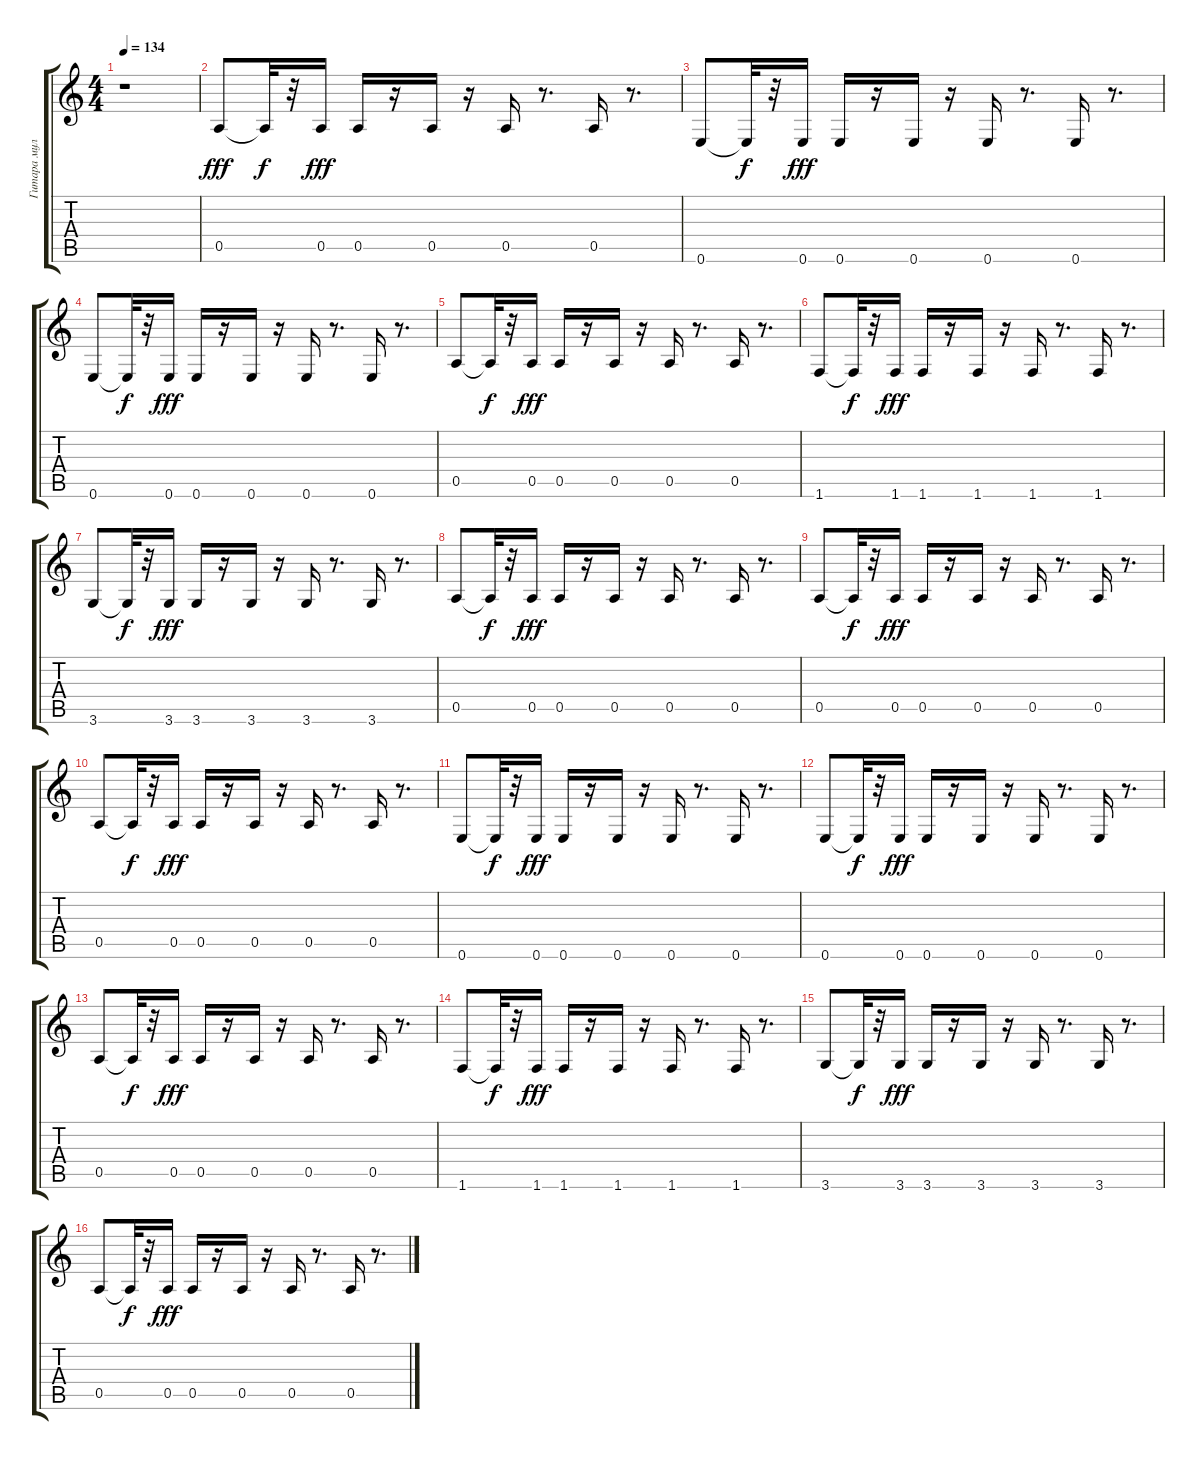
\track ("Гитара мульти" "Гитара мул") {instrument electricguitarjazz}
\staff {score tabs}
\tuning (E4 B3 G3 D3 A2 E2) {hide}
\ts (4 4)
\tempo 134
\clef g2
\ks c
r.1{dy fff instrument electricguitarjazz} |
0.5.8 0.5{t}.32{dy f} r.32 0.5.16{dy fff} 0.5.16 r.16 0.5.16 r.16 0.5.16 r.8{d} 0.5.16 r.8{d} |
0.6.8 0.6{t}.32{dy f} r.32 0.6.16{dy fff} 0.6.16 r.16 0.6.16 r.16 0.6.16 r.8{d} 0.6.16 r.8{d} |
0.6.8 0.6{t}.32{dy f} r.32 0.6.16{dy fff} 0.6.16 r.16 0.6.16 r.16 0.6.16 r.8{d} 0.6.16 r.8{d} |
0.5.8 0.5{t}.32{dy f} r.32 0.5.16{dy fff} 0.5.16 r.16 0.5.16 r.16 0.5.16 r.8{d} 0.5.16 r.8{d} |
1.6.8 1.6{t}.32{dy f} r.32 1.6.16{dy fff} 1.6.16 r.16 1.6.16 r.16 1.6.16 r.8{d} 1.6.16 r.8{d} |
3.6.8 3.6{t}.32{dy f} r.32 3.6.16{dy fff} 3.6.16 r.16 3.6.16 r.16 3.6.16 r.8{d} 3.6.16 r.8{d} |
0.5.8 0.5{t}.32{dy f} r.32 0.5.16{dy fff} 0.5.16 r.16 0.5.16 r.16 0.5.16 r.8{d} 0.5.16 r.8{d} |
0.5.8 0.5{t}.32{dy f} r.32 0.5.16{dy fff} 0.5.16 r.16 0.5.16 r.16 0.5.16 r.8{d} 0.5.16 r.8{d} |
0.5.8 0.5{t}.32{dy f} r.32 0.5.16{dy fff} 0.5.16 r.16 0.5.16 r.16 0.5.16 r.8{d} 0.5.16 r.8{d} |
0.6.8 0.6{t}.32{dy f} r.32 0.6.16{dy fff} 0.6.16 r.16 0.6.16 r.16 0.6.16 r.8{d} 0.6.16 r.8{d} |
0.6.8 0.6{t}.32{dy f} r.32 0.6.16{dy fff} 0.6.16 r.16 0.6.16 r.16 0.6.16 r.8{d} 0.6.16 r.8{d} |
0.5.8 0.5{t}.32{dy f} r.32 0.5.16{dy fff} 0.5.16 r.16 0.5.16 r.16 0.5.16 r.8{d} 0.5.16 r.8{d} |
1.6.8 1.6{t}.32{dy f} r.32 1.6.16{dy fff} 1.6.16 r.16 1.6.16 r.16 1.6.16 r.8{d} 1.6.16 r.8{d} |
3.6.8 3.6{t}.32{dy f} r.32 3.6.16{dy fff} 3.6.16 r.16 3.6.16 r.16 3.6.16 r.8{d} 3.6.16 r.8{d} |
0.5.8 0.5{t}.32{dy f} r.32 0.5.16{dy fff} 0.5.16 r.16 0.5.16 r.16 0.5.16 r.8{d} 0.5.16 r.8{d}
